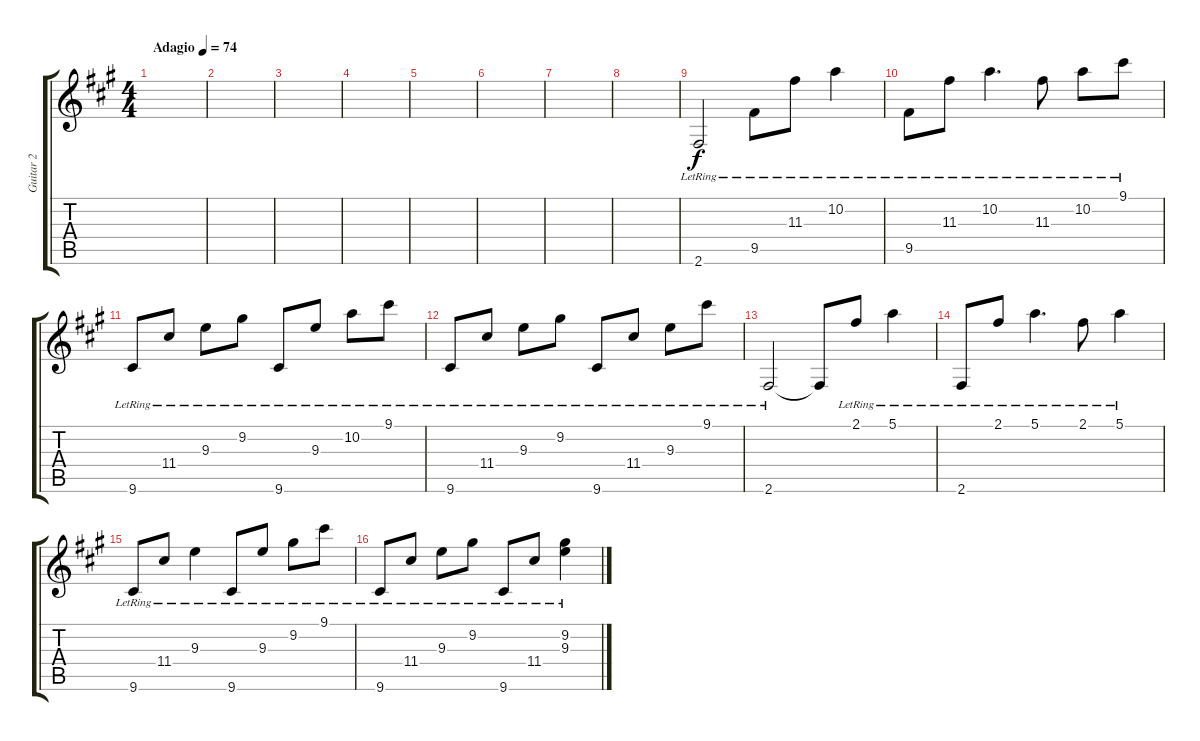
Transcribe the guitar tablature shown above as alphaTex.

\track ("Guitar 2" "Guitar 2") {instrument acousticguitarnylon}
\staff {score tabs}
\tuning (E4 B3 G3 D3 A2 E2) {hide}
\ts (4 4)
\tempo (74 "Adagio")
\clef g2
\ks f#minor
|
|
|
|
|
|
|
|
2.6{lr}.2 9.5{lr}.8 11.3{lr}.8 10.2{lr}.4 |
9.5{lr}.8 11.3{lr}.8 10.2{lr}.4{d} 11.3{lr}.8 10.2{lr}.8 9.1{lr}.8 |
9.6{lr}.8 11.4{lr}.8 9.3{lr}.8 9.2{lr}.8 9.6{lr}.8 9.3{lr}.8 10.2{lr}.8 9.1{lr}.8 |
9.6{lr}.8 11.4{lr}.8 9.3{lr}.8 9.2{lr}.8 9.6{lr}.8 11.4{lr}.8 9.3{lr}.8 9.1{lr}.8 |
2.6{lr}.2 2.6{t}.8 2.1{lr}.8 5.1{lr}.4 |
2.6{lr}.8 2.1{lr}.8 5.1{lr}.4{d} 2.1{lr}.8 5.1{lr}.4 |
9.6{lr}.8 11.4{lr}.8 9.3{lr}.4 9.6{lr}.8 9.3{lr}.8 9.2{lr}.8 9.1{lr}.8 |
9.6{lr}.8 11.4{lr}.8 9.3{lr}.8 9.2{lr}.8 9.6{lr}.8 11.4{lr}.8 (9.2{lr} 9.3{lr}).4
